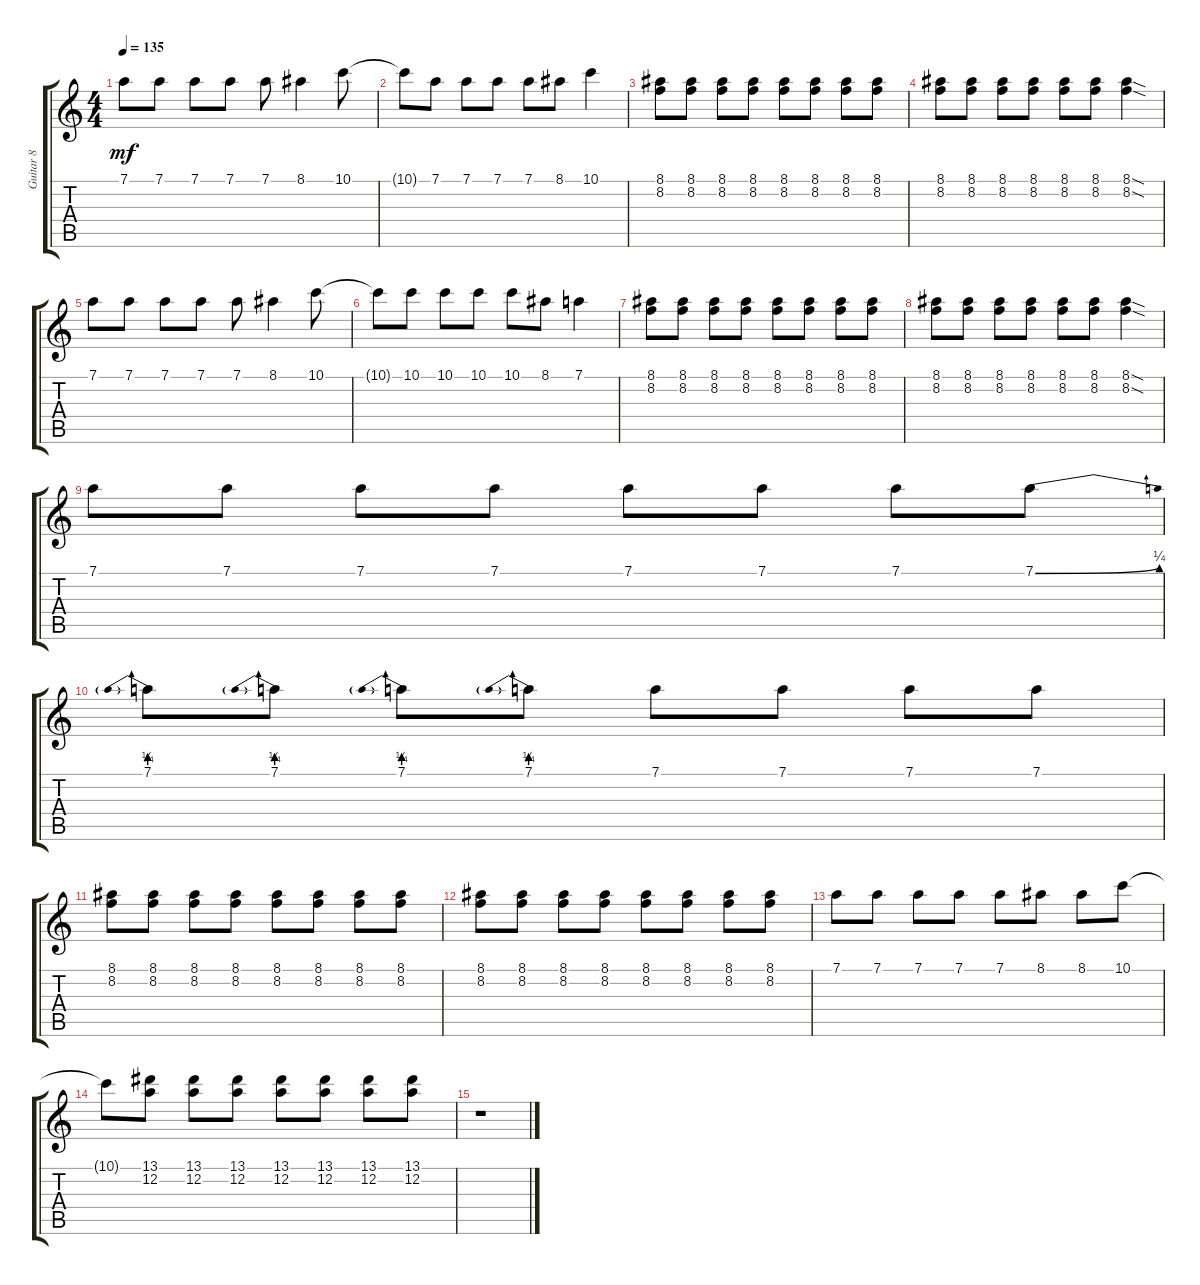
\track ("Guitar 8" "Guitar 8") {instrument distortionguitar}
\staff {score tabs}
\tuning (D4 A3 F3 C3 G2 C2) {hide}
\ts (4 4)
\tempo 135
\clef g2
\ks c
7.1.8{dy mf} 7.1.8 7.1.8 7.1.8 7.1.8 8.1.4 10.1.8 |
10.1{t}.8 7.1.8 7.1.8 7.1.8 7.1.8 8.1.8 10.1.4 |
(8.1 8.2).8 (8.1 8.2).8 (8.1 8.2).8 (8.1 8.2).8 (8.1 8.2).8 (8.1 8.2).8 (8.1 8.2).8 (8.1 8.2).8 |
(8.1 8.2).8 (8.1 8.2).8 (8.1 8.2).8 (8.1 8.2).8 (8.1 8.2).8 (8.1 8.2).8 (8.1{sod} 8.2{sod}).4 |
7.1.8 7.1.8 7.1.8 7.1.8 7.1.8 8.1.4 10.1.8 |
10.1{t}.8 10.1.8 10.1.8 10.1.8 10.1.8 8.1.8 7.1.4 |
(8.1 8.2).8 (8.1 8.2).8 (8.1 8.2).8 (8.1 8.2).8 (8.1 8.2).8 (8.1 8.2).8 (8.1 8.2).8 (8.1 8.2).8 |
(8.1 8.2).8 (8.1 8.2).8 (8.1 8.2).8 (8.1 8.2).8 (8.1 8.2).8 (8.1 8.2).8 (8.1{sod} 8.2{sod}).4 |
7.1.8 7.1.8 7.1.8 7.1.8 7.1.8 7.1.8 7.1.8 7.1{be (bend 0 0 60 1)}.8 |
7.1{be (prebend 0 1 60 1)}.8 7.1{be (prebend 0 1 60 1)}.8 7.1{be (prebend 0 1 60 1)}.8 7.1{be (prebend 0 1 60 1)}.8 7.1.8 7.1.8 7.1.8 7.1.8 |
(8.1 8.2).8 (8.1 8.2).8 (8.1 8.2).8 (8.1 8.2).8 (8.1 8.2).8 (8.1 8.2).8 (8.1 8.2).8 (8.1 8.2).8 |
(8.1 8.2).8 (8.1 8.2).8 (8.1 8.2).8 (8.1 8.2).8 (8.1 8.2).8 (8.1 8.2).8 (8.1 8.2).8 (8.1 8.2).8 |
7.1.8 7.1.8 7.1.8 7.1.8 7.1.8 8.1.8 8.1.8 10.1.8 |
10.1{t}.8 (13.1 12.2).8 (13.1 12.2).8 (13.1 12.2).8 (13.1 12.2).8 (13.1 12.2).8 (13.1 12.2).8 (13.1 12.2).8 |
r.1
